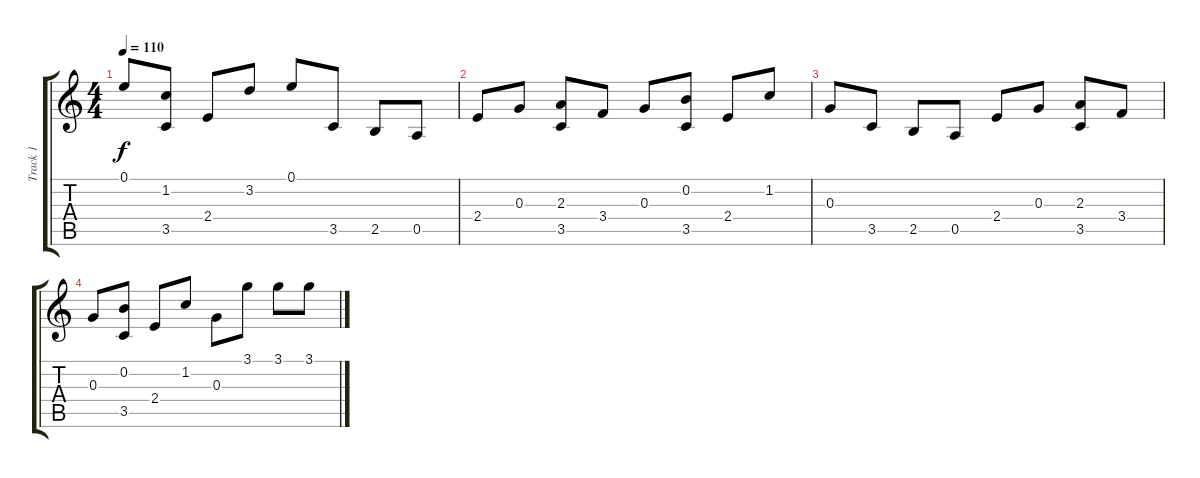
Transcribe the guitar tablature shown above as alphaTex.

\track ("Track 1" "Track 1") {instrument acousticguitarsteel}
\staff {score tabs}
\tuning (E4 B3 G3 D3 A2 E2) {hide}
\ts (4 4)
\tempo 110
\clef g2
\ks c
0.1.8{dy f} (1.2 3.5).8 2.4.8 3.2.8 0.1.8 3.5.8 2.5.8 0.5.8 |
2.4.8 0.3.8 (2.3 3.5).8 3.4.8 0.3.8 (0.2 3.5).8 2.4.8 1.2.8 |
0.3.8 3.5.8 2.5.8 0.5.8 2.4.8 0.3.8 (2.3 3.5).8 3.4.8 |
0.3.8 (0.2 3.5).8 2.4.8 1.2.8 0.3.8 3.1.8 3.1.8 3.1.8
